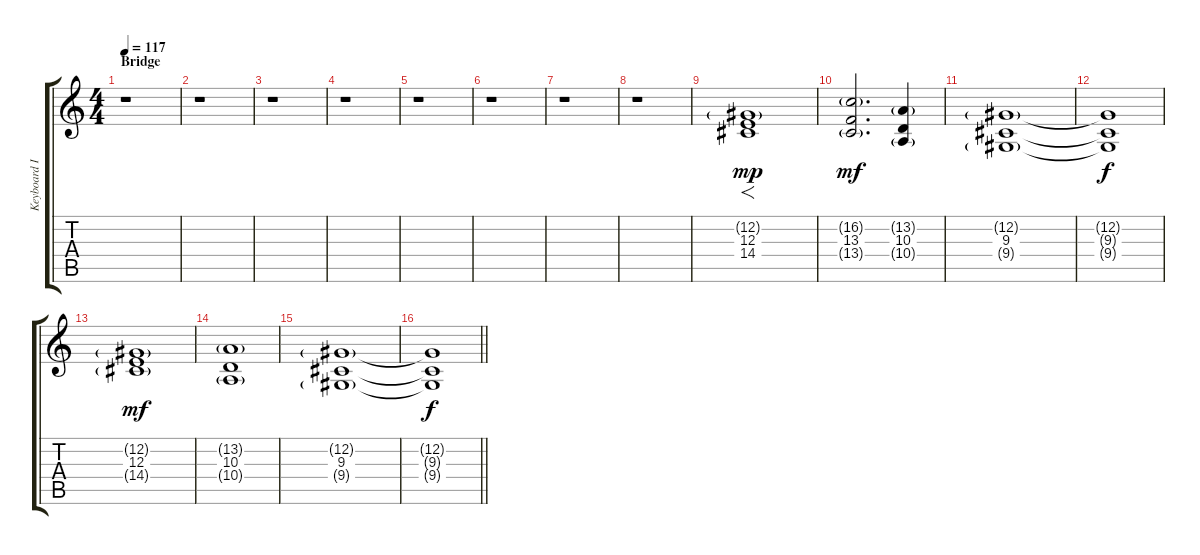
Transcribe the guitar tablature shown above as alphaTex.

\track ("Keyboard III" "Keyboard I") {instrument choiraahs}
\staff {score tabs}
\tuning (Db4 Ab3 E3 B2 Gb2 Db2) {hide}
\ts (4 4)
\section ("" "Bridge ")
\tempo 117
\clef g2
\ks c
r.1{dy mp} |
r.1 |
r.1 |
r.1 |
r.1 |
r.1 |
r.1 |
r.1 |
(12.2{g} 12.3 14.4).1{f volume 15 instrument stringensemble2} |
(16.2{g} 13.3 13.4{g}).2{d dy mf} (13.2{g} 10.3 10.4{g}).4 |
(12.2{g} 9.3 9.4{g}).1 |
(12.2{t} 9.3{t} 9.4{t}).1{dy f} |
(12.2{g} 12.3 14.4{g}).1{dy mf} |
(13.2{g} 10.3 10.4{g}).1 |
(12.2{g} 9.3 9.4{g}).1 |
\barLineRight lightlight
(12.2{t} 9.3{t} 9.4{t}).1{dy f}
